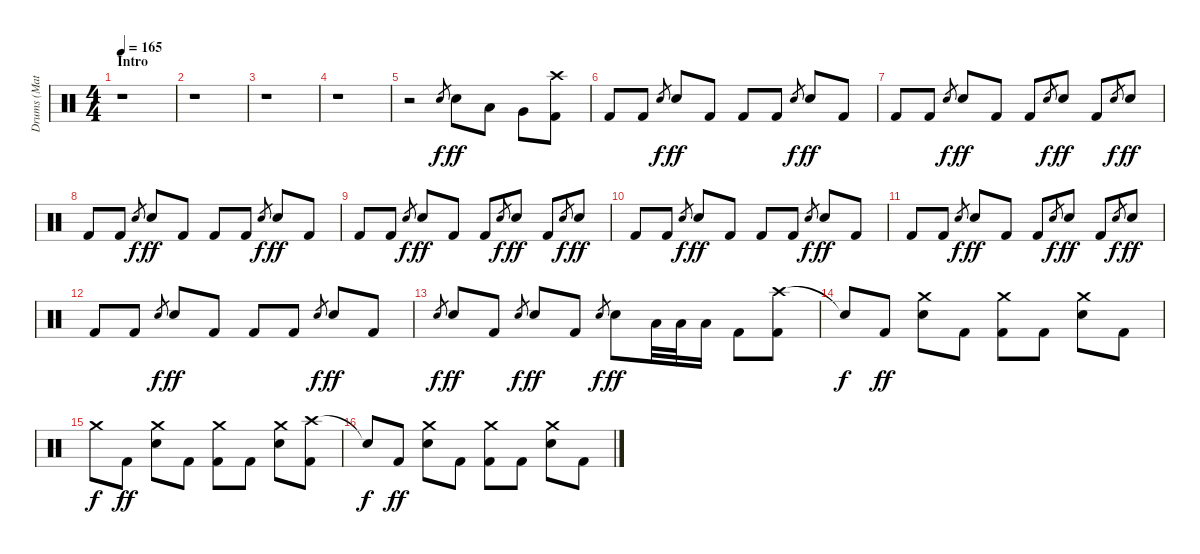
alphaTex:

\track ("Drums (Matt)" "Drums (Mat") {instrument percussion}
\staff {score}
\articulation defaults
\ts (4 4)
\section ("" "Intro")
\tempo 165
\clef neutral
\ks c
r.1{dy f} |
r.1 |
r.1 |
r.1 |
r.2 "Snare (hit) 2".8{gr} "Snare (hit) 2".8{dy ff} "Low Tom (hit)".8 "Very Low Tom (hit)".8 ("Crash high (hit)" "Kick (hit) 2").8 |
"Kick (hit) 2".8 "Kick (hit) 2".8 "Snare (hit) 2".8{gr dy f} "Snare (hit) 2".8{dy ff} "Kick (hit) 2".8 "Kick (hit) 2".8 "Kick (hit) 2".8 "Snare (hit) 2".8{gr dy f} "Snare (hit) 2".8{dy ff} "Kick (hit) 2".8 |
"Kick (hit) 2".8 "Kick (hit) 2".8 "Snare (hit) 2".8{gr dy f} "Snare (hit) 2".8{dy ff} "Kick (hit) 2".8 "Kick (hit) 2".8 "Snare (hit) 2".8{gr dy f} "Snare (hit) 2".8{dy ff} "Kick (hit) 2".8 "Snare (hit) 2".8{gr dy f} "Snare (hit) 2".8{dy ff} |
"Kick (hit) 2".8 "Kick (hit) 2".8 "Snare (hit) 2".8{gr dy f} "Snare (hit) 2".8{dy ff} "Kick (hit) 2".8 "Kick (hit) 2".8 "Kick (hit) 2".8 "Snare (hit) 2".8{gr dy f} "Snare (hit) 2".8{dy ff} "Kick (hit) 2".8 |
"Kick (hit) 2".8 "Kick (hit) 2".8 "Snare (hit) 2".8{gr dy f} "Snare (hit) 2".8{dy ff} "Kick (hit) 2".8 "Kick (hit) 2".8 "Snare (hit) 2".8{gr dy f} "Snare (hit) 2".8{dy ff} "Kick (hit) 2".8 "Snare (hit) 2".8{gr dy f} "Snare (hit) 2".8{dy ff} |
"Kick (hit) 2".8 "Kick (hit) 2".8 "Snare (hit) 2".8{gr dy f} "Snare (hit) 2".8{dy ff} "Kick (hit) 2".8 "Kick (hit) 2".8 "Kick (hit) 2".8 "Snare (hit) 2".8{gr dy f} "Snare (hit) 2".8{dy ff} "Kick (hit) 2".8 |
"Kick (hit) 2".8 "Kick (hit) 2".8 "Snare (hit) 2".8{gr dy f} "Snare (hit) 2".8{dy ff} "Kick (hit) 2".8 "Kick (hit) 2".8 "Snare (hit) 2".8{gr dy f} "Snare (hit) 2".8{dy ff} "Kick (hit) 2".8 "Snare (hit) 2".8{gr dy f} "Snare (hit) 2".8{dy ff} |
"Kick (hit) 2".8 "Kick (hit) 2".8 "Snare (hit) 2".8{gr dy f} "Snare (hit) 2".8{dy ff} "Kick (hit) 2".8 "Kick (hit) 2".8 "Kick (hit) 2".8 "Snare (hit) 2".8{gr dy f} "Snare (hit) 2".8{dy ff} "Kick (hit) 2".8 |
"Snare (hit) 2".8{gr dy f} "Snare (hit) 2".8{dy ff} "Kick (hit) 2".8 "Snare (hit) 2".8{gr dy f} "Snare (hit) 2".8{dy ff} "Kick (hit) 2".8 "Snare (hit) 2".8{gr dy f} "Snare (hit) 2".8{dy ff} "Low Tom (hit)".32 "Low Tom (hit)".32 "Low Tom (hit)".16 "Kick (hit) 2".8 ("Crash high (hit)" "Kick (hit) 2").8 |
"Snare (hit)"{t}.8{dy f} "Kick (hit) 2".8{dy ff} ("Crash medium (hit)" "Snare (hit) 2").8 "Kick (hit) 2".8 ("Crash medium (hit)" "Kick (hit) 2").8 "Kick (hit) 2".8 ("Crash medium (hit)" "Snare (hit) 2").8 "Kick (hit) 2".8 |
"Crash medium (hit)".8{dy f} "Kick (hit) 2".8{dy ff} ("Crash medium (hit)" "Snare (hit) 2").8 "Kick (hit) 2".8 ("Crash medium (hit)" "Kick (hit) 2").8 "Kick (hit) 2".8 ("Crash medium (hit)" "Snare (hit) 2").8 ("Crash high (hit)" "Kick (hit) 2").8 |
"Snare (hit)"{t}.8{dy f} "Kick (hit) 2".8{dy ff} ("Crash medium (hit)" "Snare (hit) 2").8 "Kick (hit) 2".8 ("Crash medium (hit)" "Kick (hit) 2").8 "Kick (hit) 2".8 ("Crash medium (hit)" "Snare (hit) 2").8 "Kick (hit) 2".8
